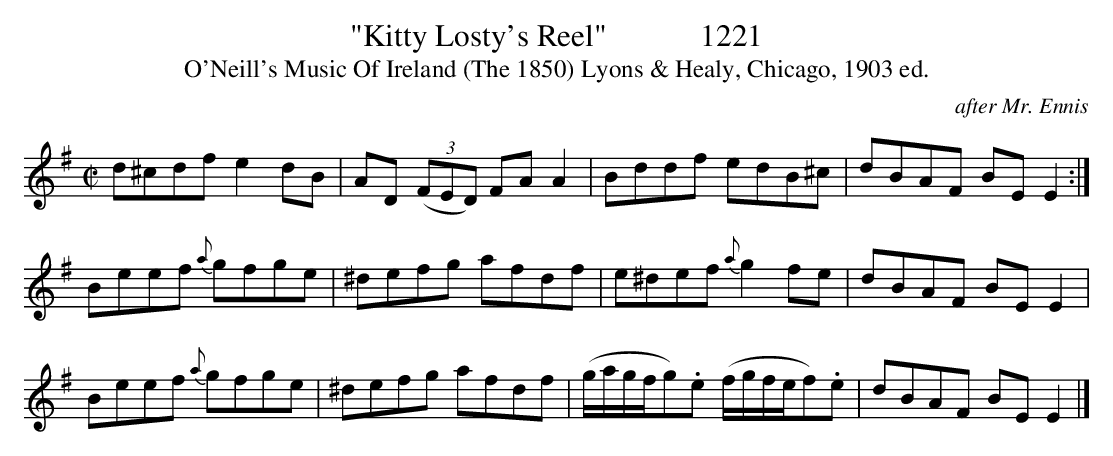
X:1
T:"Kitty Losty's Reel"            1221
C:after Mr. Ennis
T:O'Neill's Music Of Ireland (The 1850) Lyons & Healy, Chicago, 1903 ed.
M:C|
L:1/8
K:G
d^cdf e2dB|AD  (3(FED) FA A2|Bddf edB^c|dBAF BE E2:|
Beef {a}gfge|^defg afdf|e^def {a}g2fe|dBAF BE E2|
Beef {a}gfge|^defg afdf|(g/2a/2g/2f/2g).e (f/2g/2f/2e/2f).e|dBAF BE E2|]
